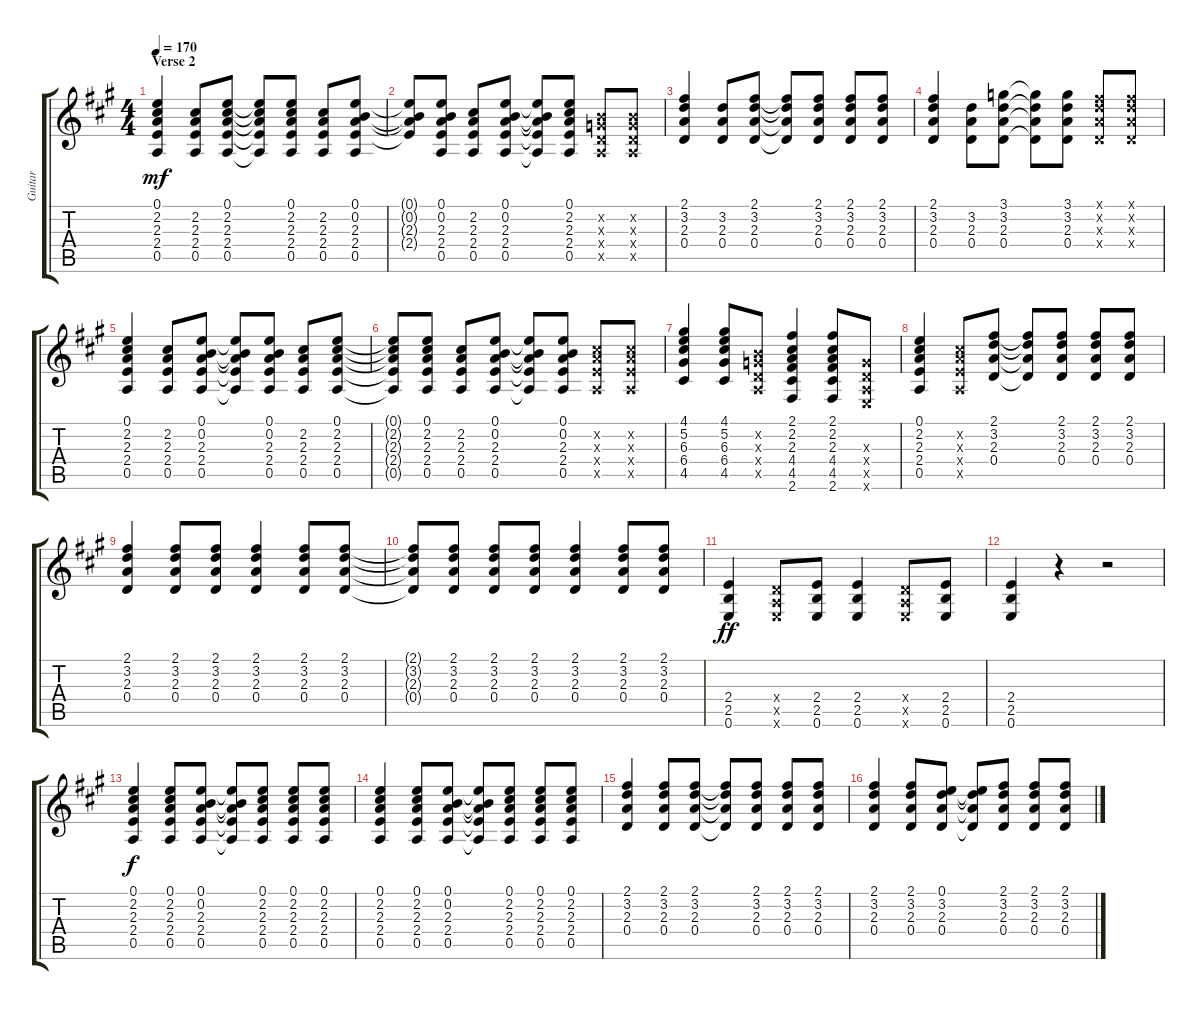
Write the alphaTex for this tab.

\track ("Guitar" "Guitar") {instrument distortionguitar}
\staff {score tabs}
\tuning (E4 B3 G3 D3 A2 E2) {hide}
\ts (4 4)
\section ("" "Verse 2")
\tempo 170
\clef g2
\ks a
(0.1 2.2 2.3 2.4 0.5).4{dy mf} (2.2 2.3 2.4 0.5).8 (0.1 2.2 2.3 2.4 0.5).8 (0.1{t} 2.2{t} 2.3{t} 2.4{t} 0.5{t}).8 (0.1 2.2 2.3 2.4 0.5).8 (2.2 2.3 2.4 0.5).8 (0.1 0.2 2.3 2.4 0.5).8 |
(0.1{t} 0.2{t} 2.3{t} 2.4{t}).8 (0.1 0.2 2.3 2.4 0.5).8 (2.2 2.3 2.4 0.5).8 (0.1 0.2 2.3 2.4 0.5).8 (0.1{t} 0.2{t} 2.3{t} 2.4{t} 0.5{t}).8 (0.1 2.2 2.3 2.4 0.5).8 (0.2{x} 0.3{x} 0.4{x} 0.5{x}).8 (0.2{x} 0.3{x} 0.4{x} 0.5{x}).8 |
(2.1 3.2 2.3 0.4).4 (3.2 2.3 0.4).8 (2.1 3.2 2.3 0.4).8 (2.1{t} 3.2{t} 2.3{t} 0.4{t}).8 (2.1 3.2 2.3 0.4).8 (2.1 3.2 2.3 0.4).8 (2.1 3.2 2.3 0.4).8 |
(2.1 3.2 2.3 0.4).4 (3.2 2.3 0.4).8 (3.1 3.2 2.3 0.4).8 (3.1{t} 3.2{t} 2.3{t} 0.4{t}).8 (3.1 3.2 2.3 0.4).8 (2.1{x} 3.2{x} 2.3{x} 0.4{x}).8 (2.1{x} 3.2{x} 2.3{x} 0.4{x}).8 |
(0.1 2.2 2.3 2.4 0.5).4 (2.2 2.3 2.4 0.5).8 (0.1 0.2 2.3 2.4 0.5).8 (0.1{t} 0.2{t} 2.3{t} 2.4{t} 0.5{t}).8 (0.1 0.2 2.3 2.4 0.5).8 (2.2 2.3 2.4 0.5).8 (0.1 2.2 2.3 2.4 0.5).8 |
(0.1{t} 2.2{t} 2.3{t} 2.4{t} 0.5{t}).8 (0.1 2.2 2.3 2.4 0.5).8 (2.2 2.3 2.4 0.5).8 (0.1 0.2 2.3 2.4 0.5).8 (0.1{t} 0.2{t} 2.3{t} 2.4{t} 0.5{t}).8 (0.1 0.2 2.3 2.4 0.5).8 (2.2{x} 2.3{x} 2.4{x} 0.5{x}).8 (2.2{x} 2.3{x} 2.4{x} 0.5{x}).8 |
(4.1 5.2 6.3 6.4 4.5).4 (4.1 5.2 6.3 6.4 4.5).8 (0.2{x} 0.3{x} 0.4{x} 0.5{x}).8 (2.1 2.2 2.3 4.4 4.5 2.6).4 (2.1 2.2 2.3 4.4 4.5 2.6).8 (0.3{x} 0.4{x} 0.5{x} 0.6{x}).8 |
(0.1 2.2 2.3 2.4 0.5).4 (2.2{x} 2.3{x} 2.4{x} 0.5{x}).8 (2.1 3.2 2.3 0.4).8 (2.1{t} 3.2{t} 2.3{t} 0.4{t}).8 (2.1 3.2 2.3 0.4).8 (2.1 3.2 2.3 0.4).8 (2.1 3.2 2.3 0.4).8 |
(2.1 3.2 2.3 0.4).4 (2.1 3.2 2.3 0.4).8 (2.1 3.2 2.3 0.4).8 (2.1 3.2 2.3 0.4).4 (2.1 3.2 2.3 0.4).8 (2.1 3.2 2.3 0.4).8 |
(2.1{t} 3.2{t} 2.3{t} 0.4{t}).8 (2.1 3.2 2.3 0.4).8 (2.1 3.2 2.3 0.4).8 (2.1 3.2 2.3 0.4).8 (2.1 3.2 2.3 0.4).4 (2.1 3.2 2.3 0.4).8 (2.1 3.2 2.3 0.4).8 |
(2.4 2.5 0.6).4{dy ff instrument distortionguitar} (0.4{x} 0.5{x} 0.6{x}).8 (2.4 2.5 0.6).8 (2.4 2.5 0.6).4 (0.4{x} 0.5{x} 0.6{x}).8 (2.4 2.5 0.6).8 |
(2.4 2.5 0.6).4 r.4 r.2 |
(0.1 2.2 2.3 2.4 0.5).4{dy f} (0.1 2.2 2.3 2.4 0.5).8 (0.1 0.2 2.3 2.4 0.5).8 (0.1{t} 0.2{t} 2.3{t} 2.4{t} 0.5{t}).8 (0.1 2.2 2.3 2.4 0.5).8 (0.1 2.2 2.3 2.4 0.5).8 (0.1 2.2 2.3 2.4 0.5).8 |
(0.1 2.2 2.3 2.4 0.5).4 (0.1 2.2 2.3 2.4 0.5).8 (0.1 0.2 2.3 2.4 0.5).8 (0.1{t} 0.2{t} 2.3{t} 2.4{t} 0.5{t}).8 (0.1 2.2 2.3 2.4 0.5).8 (0.1 2.2 2.3 2.4 0.5).8 (0.1 2.2 2.3 2.4 0.5).8 |
(2.1 3.2 2.3 0.4).4 (2.1 3.2 2.3 0.4).8 (2.1 3.2 2.3 0.4).8 (2.1{t} 3.2{t} 2.3{t} 0.4{t}).8 (2.1 3.2 2.3 0.4).8 (2.1 3.2 2.3 0.4).8 (2.1 3.2 2.3 0.4).8 |
(2.1 3.2 2.3 0.4).4 (2.1 3.2 2.3 0.4).8 (0.1 3.2 2.3 0.4).8 (0.1{t} 3.2{t} 2.3{t} 0.4{t}).8 (2.1 3.2 2.3 0.4).8 (2.1 3.2 2.3 0.4).8 (2.1 3.2 2.3 0.4).8
